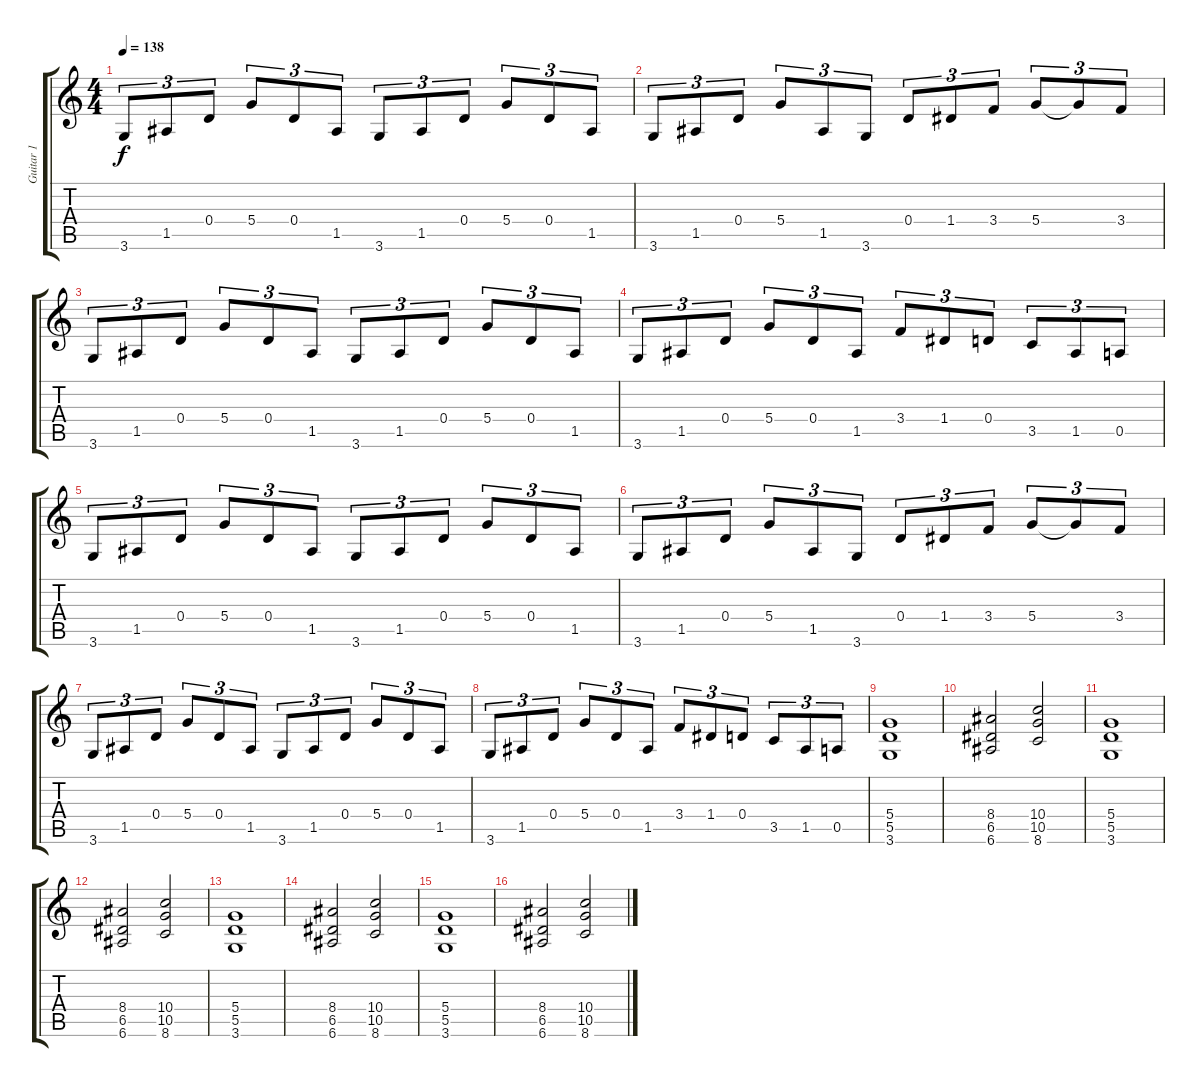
\track ("Guitar 1" "Guitar 1") {instrument distortionguitar}
\staff {score tabs}
\tuning (E4 B3 G3 D3 A2 E2) {hide}
\ts (4 4)
\tempo 138
\clef g2
\ks c
3.6.8{tu (3 2) dy f instrument electricguitarclean} 1.5.8{tu (3 2)} 0.4.8{tu (3 2)} 5.4.8{tu (3 2)} 0.4.8{tu (3 2)} 1.5.8{tu (3 2)} 3.6.8{tu (3 2)} 1.5.8{tu (3 2)} 0.4.8{tu (3 2)} 5.4.8{tu (3 2)} 0.4.8{tu (3 2)} 1.5.8{tu (3 2)} |
3.6.8{tu (3 2)} 1.5.8{tu (3 2)} 0.4.8{tu (3 2)} 5.4.8{tu (3 2)} 1.5.8{tu (3 2)} 3.6.8{tu (3 2)} 0.4.8{tu (3 2)} 1.4.8{tu (3 2)} 3.4.8{tu (3 2)} 5.4.8{tu (3 2)} 5.4{t}.8{tu (3 2)} 3.4.8{tu (3 2)} |
3.6.8{tu (3 2)} 1.5.8{tu (3 2)} 0.4.8{tu (3 2)} 5.4.8{tu (3 2)} 0.4.8{tu (3 2)} 1.5.8{tu (3 2)} 3.6.8{tu (3 2)} 1.5.8{tu (3 2)} 0.4.8{tu (3 2)} 5.4.8{tu (3 2)} 0.4.8{tu (3 2)} 1.5.8{tu (3 2)} |
3.6.8{tu (3 2)} 1.5.8{tu (3 2)} 0.4.8{tu (3 2)} 5.4.8{tu (3 2)} 0.4.8{tu (3 2)} 1.5.8{tu (3 2)} 3.4.8{tu (3 2)} 1.4.8{tu (3 2)} 0.4.8{tu (3 2)} 3.5.8{tu (3 2)} 1.5.8{tu (3 2)} 0.5.8{tu (3 2)} |
3.6.8{tu (3 2)} 1.5.8{tu (3 2)} 0.4.8{tu (3 2)} 5.4.8{tu (3 2)} 0.4.8{tu (3 2)} 1.5.8{tu (3 2)} 3.6.8{tu (3 2)} 1.5.8{tu (3 2)} 0.4.8{tu (3 2)} 5.4.8{tu (3 2)} 0.4.8{tu (3 2)} 1.5.8{tu (3 2)} |
3.6.8{tu (3 2)} 1.5.8{tu (3 2)} 0.4.8{tu (3 2)} 5.4.8{tu (3 2)} 1.5.8{tu (3 2)} 3.6.8{tu (3 2)} 0.4.8{tu (3 2)} 1.4.8{tu (3 2)} 3.4.8{tu (3 2)} 5.4.8{tu (3 2)} 5.4{t}.8{tu (3 2)} 3.4.8{tu (3 2)} |
3.6.8{tu (3 2)} 1.5.8{tu (3 2)} 0.4.8{tu (3 2)} 5.4.8{tu (3 2)} 0.4.8{tu (3 2)} 1.5.8{tu (3 2)} 3.6.8{tu (3 2)} 1.5.8{tu (3 2)} 0.4.8{tu (3 2)} 5.4.8{tu (3 2)} 0.4.8{tu (3 2)} 1.5.8{tu (3 2)} |
3.6.8{tu (3 2)} 1.5.8{tu (3 2)} 0.4.8{tu (3 2)} 5.4.8{tu (3 2)} 0.4.8{tu (3 2)} 1.5.8{tu (3 2)} 3.4.8{tu (3 2)} 1.4.8{tu (3 2)} 0.4.8{tu (3 2)} 3.5.8{tu (3 2)} 1.5.8{tu (3 2)} 0.5.8{tu (3 2)} |
(5.4 5.5 3.6).1{instrument distortionguitar} |
(8.4 6.5 6.6).2 (10.4 10.5 8.6).2 |
(5.4 5.5 3.6).1{instrument distortionguitar} |
(8.4 6.5 6.6).2 (10.4 10.5 8.6).2 |
(5.4 5.5 3.6).1{instrument distortionguitar} |
(8.4 6.5 6.6).2 (10.4 10.5 8.6).2 |
(5.4 5.5 3.6).1{instrument distortionguitar} |
(8.4 6.5 6.6).2 (10.4 10.5 8.6).2
